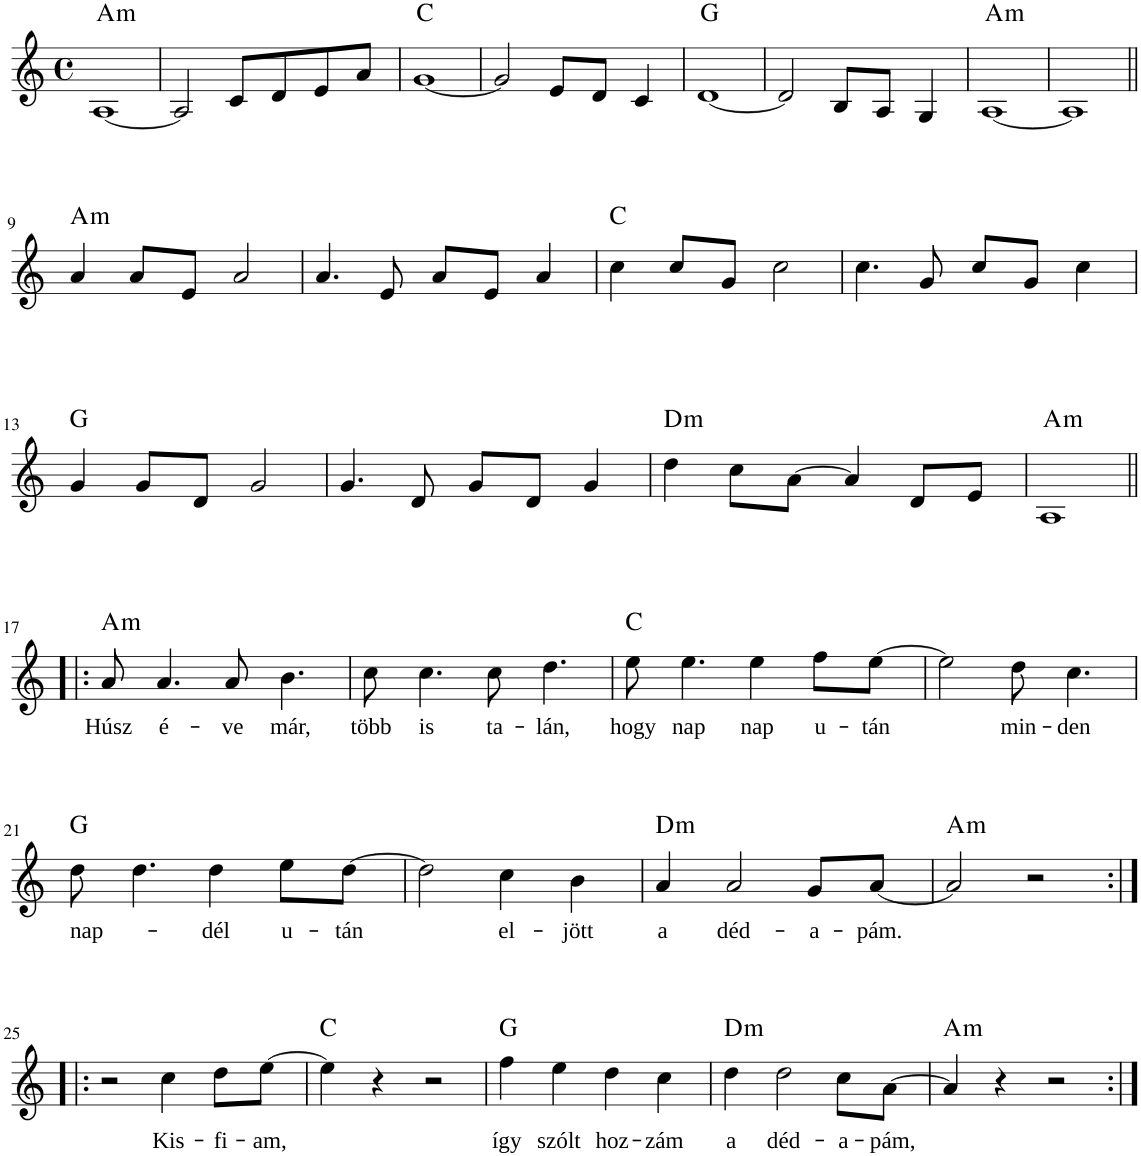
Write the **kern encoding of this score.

**kern	**text	**harte
*part1	*part1	*part1
*staff1	*staff1	*
*I"Piano	*	*
*I'Pno	*	*
*clefG2	*	*
*k[]	*	*
*M4/4	*	*
*met(c)	*	*
=1	=1	=1
!	!	!LO:H:kt=m
[1A	.	A:min
=2	=2	=2
2A/]	.	.
8c/L	.	.
8d/	.	.
8e/	.	.
8a/J	.	.
=3	=3	=3
[1g	.	C:maj
=4	=4	=4
2g/]	.	.
8e/L	.	.
8d/J	.	.
4c/	.	.
=5	=5	=5
[1d	.	G:maj
=6	=6	=6
2d/]	.	.
8B/L	.	.
8A/J	.	.
4G/	.	.
=7	=7	=7
!	!	!LO:H:kt=m
[1A	.	A:min
=8	=8	=8
1A]	.	.
!!LO:LB:g=z
=9||	=9||	=9||
!	!	!LO:H:kt=m
4a/	.	A:min
8a/L	.	.
8e/J	.	.
2a/	.	.
=10	=10	=10
4.a/	.	.
8e/	.	.
8a/L	.	.
8e/J	.	.
4a/	.	.
=11	=11	=11
4cc\	.	C:maj
8cc/L	.	.
8g/J	.	.
2cc\	.	.
=12	=12	=12
4.cc\	.	.
8g/	.	.
8cc/L	.	.
8g/J	.	.
4cc\	.	.
!!LO:LB:g=z
=13	=13	=13
4g/	.	G:maj
8g/L	.	.
8d/J	.	.
2g/	.	.
=14	=14	=14
4.g/	.	.
8d/	.	.
8g/L	.	.
8d/J	.	.
4g/	.	.
=15	=15	=15
!	!	!LO:H:kt=m
4dd\	.	D:min
8cc\L	.	.
[8a\J	.	.
4a/]	.	.
8d/L	.	.
8e/J	.	.
=16	=16	=16
!	!	!LO:H:kt=m
1A	.	A:min
!!LO:LB:g=z
=17!|:	=17!|:	=17!|:
!	!LO:LY:b	!LO:H:kt=m
8a/	Húsz	A:min
!	!LO:LY:b	!
4.a/	é-	.
!	!LO:LY:b	!
8a/	-ve	.
!	!LO:LY:b	!
4.b\	már,	.
=18	=18	=18
!	!LO:LY:b	!
8cc\	több	.
!	!LO:LY:b	!
4.cc\	is	.
!	!LO:LY:b	!
8cc\	ta-	.
!	!LO:LY:b	!
4.dd\	-lán,	.
=19	=19	=19
!	!LO:LY:b	!
8ee\	hogy	C:maj
!	!LO:LY:b	!
4.ee\	nap	.
!	!LO:LY:b	!
4ee\	nap	.
!	!LO:LY:b	!
8ff\L	u-	.
!	!LO:LY:b	!
[8ee\J	-tán	.
=20	=20	=20
2ee\]	.	.
!	!LO:LY:b	!
8dd\	min-	.
!	!LO:LY:b	!
4.cc\	-den	.
!!LO:LB:g=z
=21	=21	=21
!	!LO:LY:b	!
8dd\	nap-	G:maj
4.dd\	.	.
!	!LO:LY:b	!
4dd\	-dél	.
!	!LO:LY:b	!
8ee\L	u-	.
!	!LO:LY:b	!
[8dd\J	-tán	.
=22	=22	=22
2dd\]	.	.
!	!LO:LY:b	!
4cc\	el-	.
!	!LO:LY:b	!
4b\	-jött	.
=23	=23	=23
!	!LO:LY:b	!LO:H:kt=m
4a/	a	D:min
!	!LO:LY:b	!
2a/	déd-	.
!	!LO:LY:b	!
8g/L	-a-	.
!	!LO:LY:b	!
[8a/J	-pám.	.
=24	=24	=24
!	!	!LO:H:kt=m
2a/]	.	A:min
2r	.	.
!!LO:LB:g=z
=25:|!|:	=25:|!|:	=25:|!|:
2r	.	.
!	!LO:LY:b	!
4cc\	Kis-	.
!	!LO:LY:b	!
8dd\L	-fi-	.
!	!LO:LY:b	!
[8ee\J	-am,	.
=26	=26	=26
4ee\]	.	C:maj
4r	.	.
2r	.	.
=27	=27	=27
!	!LO:LY:b	!
4ff\	így	G:maj
!	!LO:LY:b	!
4ee\	szólt	.
!	!LO:LY:b	!
4dd\	hoz-	.
!	!LO:LY:b	!
4cc\	-zám	.
=28	=28	=28
!	!LO:LY:b	!LO:H:kt=m
4dd\	a	D:min
!	!LO:LY:b	!
2dd\	déd-	.
!	!LO:LY:b	!
8cc\L	-a-	.
!	!LO:LY:b	!
[8a\J	-pám,	.
=29	=29	=29
!	!	!LO:H:kt=m
4a/]	.	A:min
4r	.	.
2r	.	.
=:|!	=:|!	=:|!
*-	*-	*-
